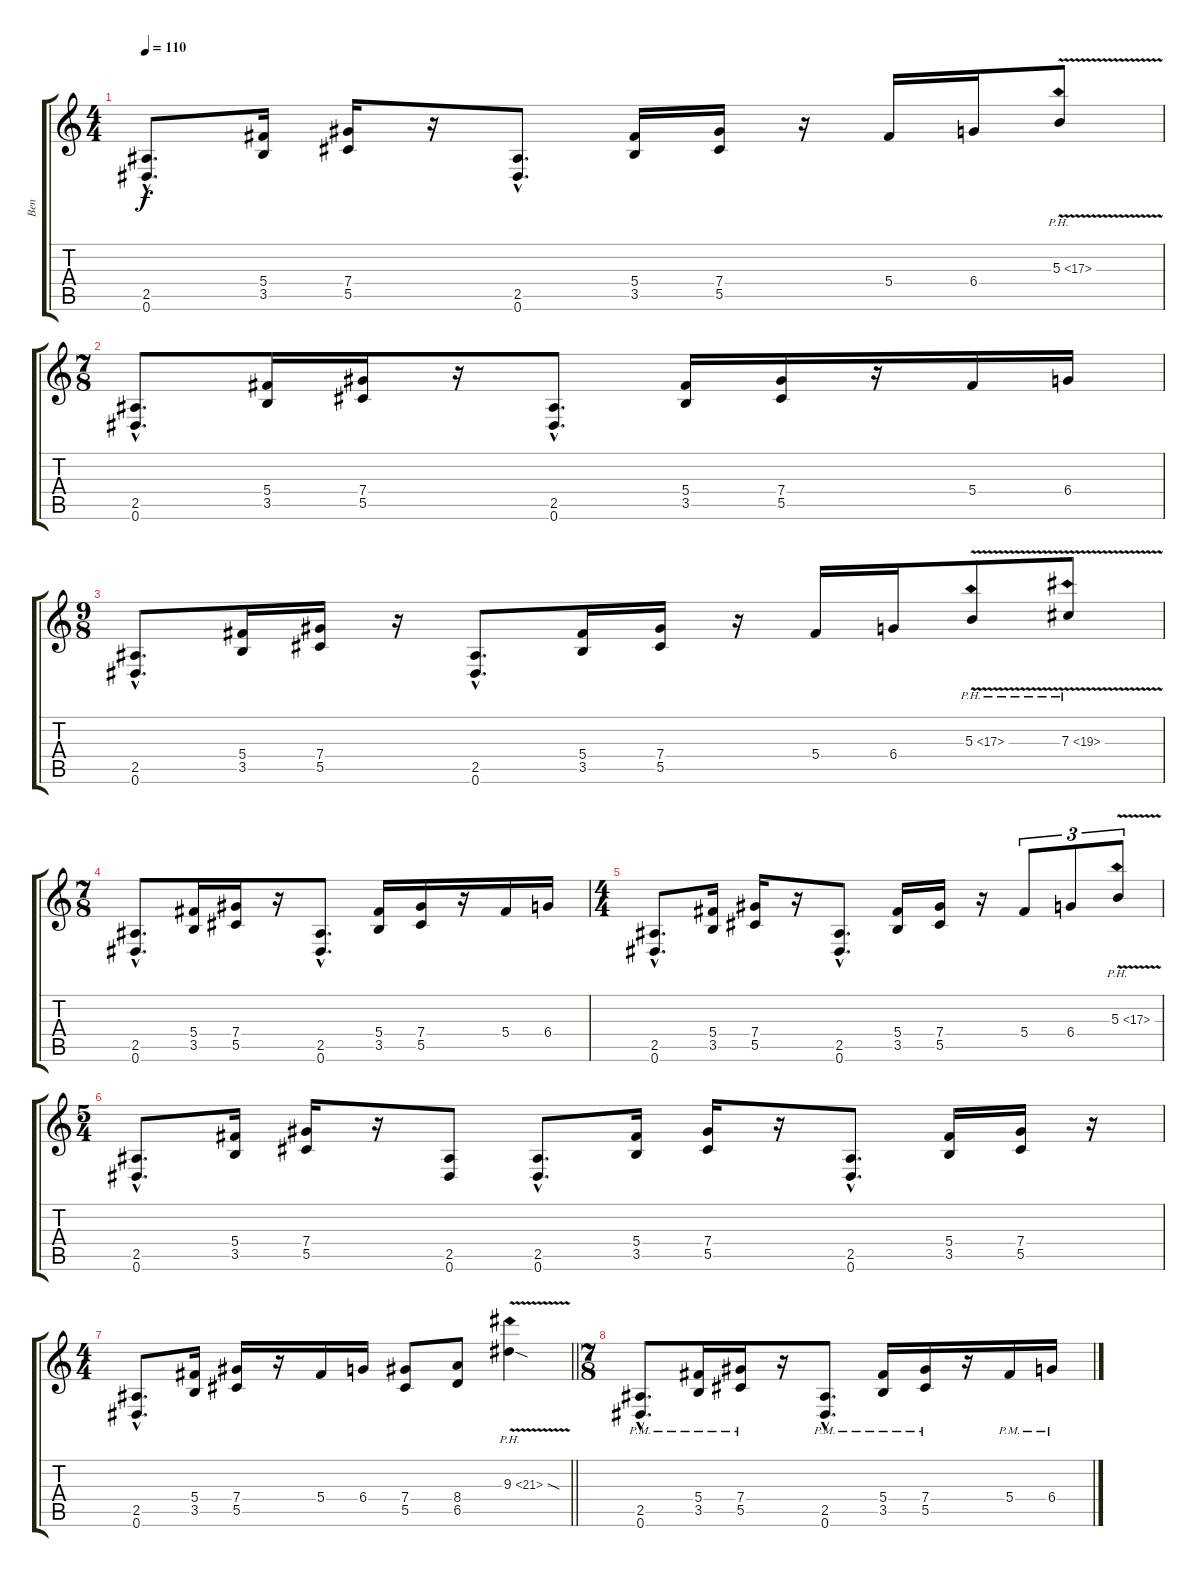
\track ("Ben" "Ben") {instrument overdrivenguitar}
\staff {score tabs}
\tuning (Eb4 Bb3 Gb3 Db3 Ab2 Eb2) {hide}
\ts (4 4)
\tempo 110
\clef g2
\ks c
(2.5{hac} 0.6{hac}).8{d dy f} (5.4 3.5).16 (7.4 5.5).16 r.16 (2.5{hac} 0.6{hac}).8{d} (5.4 3.5).16 (7.4 5.5).16 r.16 5.4.16 6.4.16 5.3{ph 12 v}.8 |
\ts (7 8)
(2.5{hac} 0.6{hac}).8{d} (5.4 3.5).16 (7.4 5.5).16 r.16 (2.5{hac} 0.6{hac}).8{d} (5.4 3.5).16 (7.4 5.5).16 r.16 5.4.16 6.4.16 |
\ts (9 8)
(2.5{hac} 0.6{hac}).8{d} (5.4 3.5).16 (7.4 5.5).16 r.16 (2.5{hac} 0.6{hac}).8{d} (5.4 3.5).16 (7.4 5.5).16 r.16 5.4.16 6.4.16 5.3{ph 12 v}.8 7.3{ph 12 v}.8 |
\ts (7 8)
(2.5{hac} 0.6{hac}).8{d} (5.4 3.5).16 (7.4 5.5).16 r.16 (2.5{hac} 0.6{hac}).8{d} (5.4 3.5).16 (7.4 5.5).16 r.16 5.4.16 6.4.16 |
\ts (4 4)
(2.5{hac} 0.6{hac}).8{d} (5.4 3.5).16 (7.4 5.5).16 r.16 (2.5{hac} 0.6{hac}).8{d} (5.4 3.5).16 (7.4 5.5).16 r.16 5.4.8{tu (3 2)} 6.4.8{tu (3 2)} 5.3{ph 12 v}.8{tu (3 2)} |
\ts (5 4)
(2.5{hac} 0.6{hac}).8{d} (5.4 3.5).16 (7.4 5.5).16 r.16 (2.5 0.6).8 (2.5{hac} 0.6{hac}).8{d} (5.4 3.5).16 (7.4 5.5).16 r.16 (2.5{hac} 0.6{hac}).8{d} (5.4 3.5).16 (7.4 5.5).16 r.16 |
\ts (4 4)
\barLineRight lightlight
(2.5{hac} 0.6{hac}).8{d} (5.4 3.5).16 (7.4 5.5).16 r.16 5.4.16 6.4.16 (7.4 5.5).8 (8.4 6.5).8 9.3{ph 12 v sod}.4 |
\ts (7 8)
(2.5{hac pm} 0.6{hac pm}).8{d} (5.4{pm} 3.5{pm}).16 (7.4{pm} 5.5{pm}).16 r.16 (2.5{hac pm} 0.6{hac pm}).8{d} (5.4{pm} 3.5{pm}).16 (7.4{pm} 5.5{pm}).16 r.16 5.4{pm}.16 6.4{pm}.16
